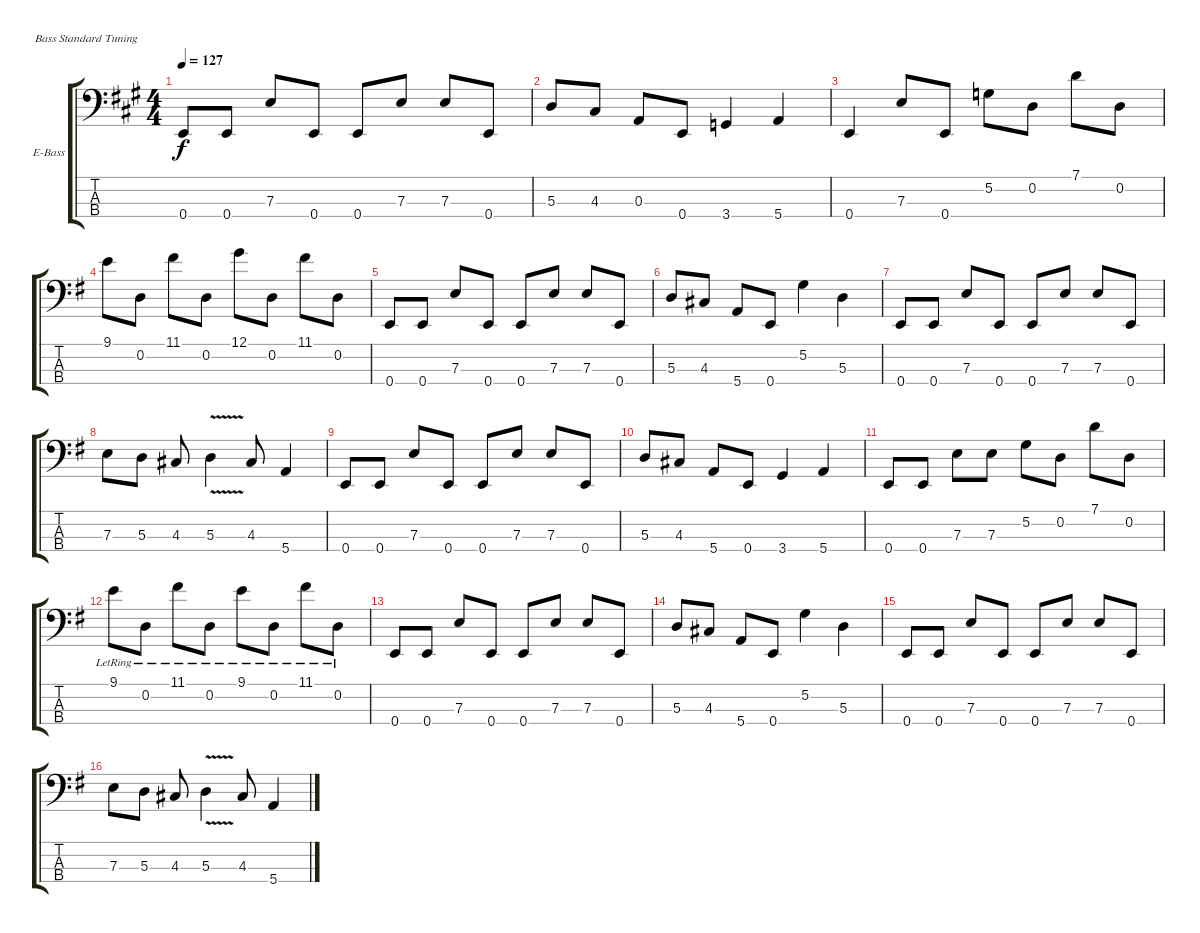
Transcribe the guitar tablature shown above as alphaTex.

\bracketExtendMode groupsimilarinstruments
\firstSystemTrackNameOrientation horizontal
\otherSystemsTrackNameOrientation horizontal
\track ("Bass Guitar" "E-Bass") {instrument electricbassfinger}
\staff {score tabs}
\tuning (G2 D2 A1 E1)
\ts (4 4)
\tempo 127
\clef f4
\ks f#minor
0.4.8{dy f} 0.4.8 7.3.8 0.4.8 0.4.8 7.3.8 7.3.8 0.4.8 |
5.3.8 4.3.8 0.3.8 0.4.8 3.4.4 5.4.4 |
0.4.4 7.3.8 0.4.8 5.2.8 0.2.8 7.1.8 0.2.8 |
\ks eminor
9.1.8 0.2.8 11.1.8 0.2.8 12.1.8 0.2.8 11.1.8 0.2.8 |
0.4.8 0.4.8 7.3.8 0.4.8 0.4.8 7.3.8 7.3.8 0.4.8 |
5.3.8 4.3.8 5.4.8 0.4.8 5.2.4 5.3.4 |
0.4.8 0.4.8 7.3.8 0.4.8 0.4.8 7.3.8 7.3.8 0.4.8 |
7.3.8 5.3.8 4.3.8 5.3{v}.4 4.3.8 5.4.4 |
0.4.8 0.4.8 7.3.8 0.4.8 0.4.8 7.3.8 7.3.8 0.4.8 |
5.3.8 4.3.8 5.4.8 0.4.8 3.4.4 5.4.4 |
0.4.8 0.4.8 7.3.8 7.3.8 5.2.8 0.2.8 7.1.8 0.2.8 |
9.1{lr}.8 0.2{lr}.8 11.1{lr}.8 0.2{lr}.8 9.1{lr}.8 0.2{lr}.8 11.1{lr}.8 0.2{lr}.8 |
0.4.8 0.4.8 7.3.8 0.4.8 0.4.8 7.3.8 7.3.8 0.4.8 |
5.3.8 4.3.8 5.4.8 0.4.8 5.2.4 5.3.4 |
0.4.8 0.4.8 7.3.8 0.4.8 0.4.8 7.3.8 7.3.8 0.4.8 |
7.3.8 5.3.8 4.3.8 5.3{v}.4 4.3.8 5.4{ss}.4
